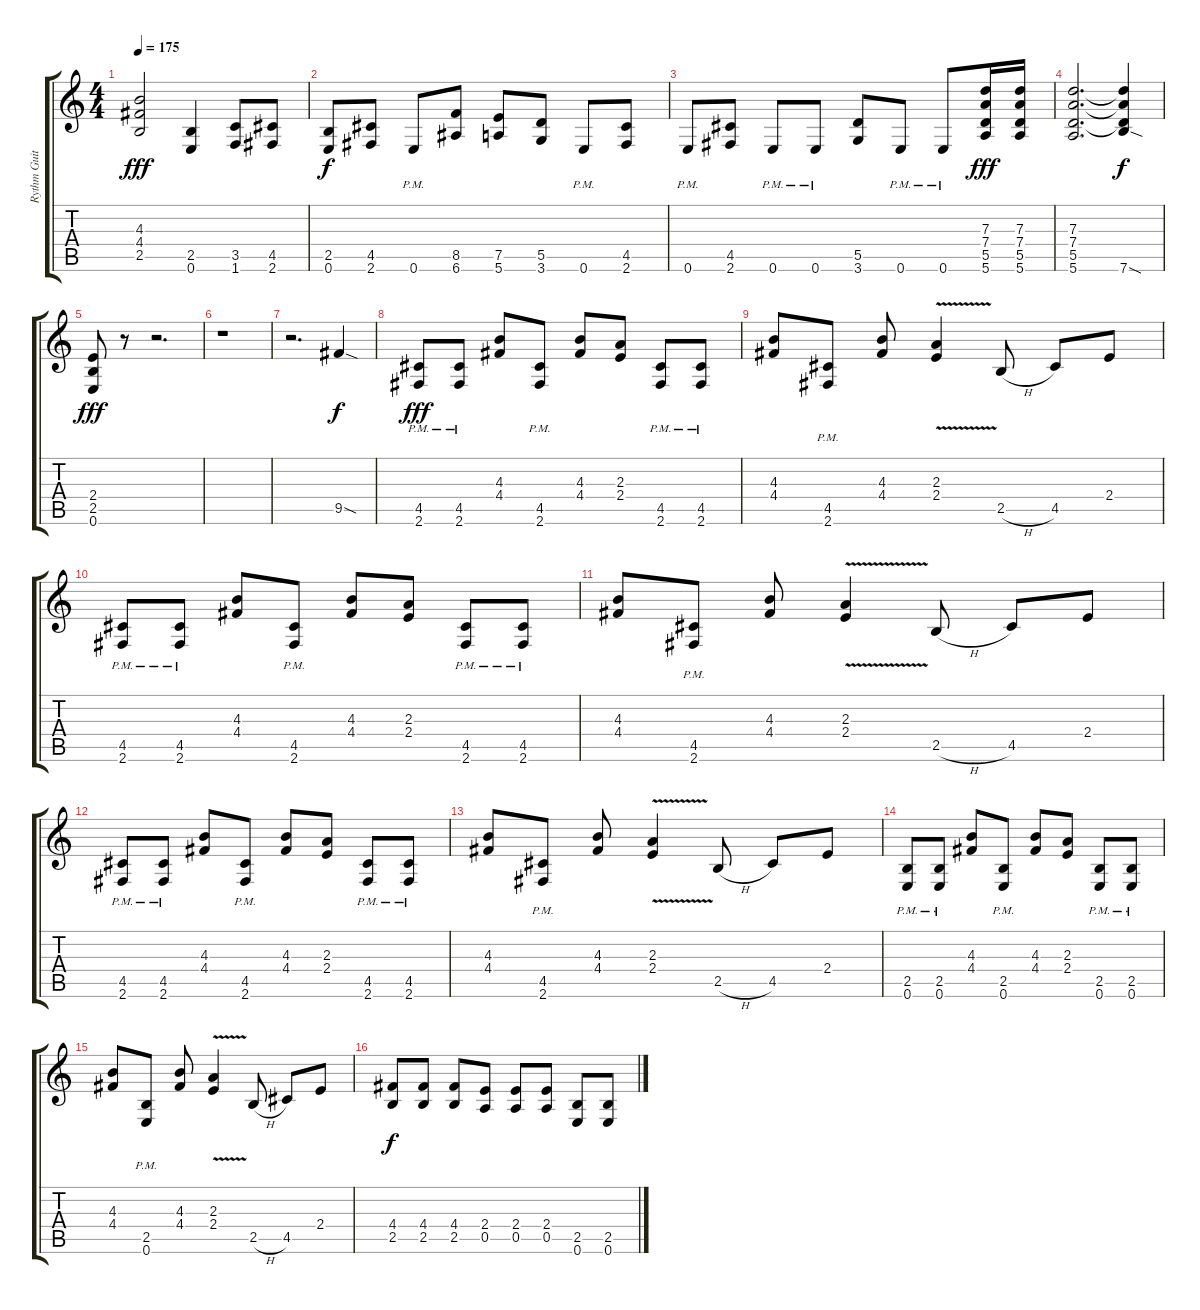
\track ("Rythm Guitar" "Rythm Guit") {instrument distortionguitar}
\staff {score tabs}
\tuning (E4 B3 G3 D3 A2 E2) {hide}
\ts (4 4)
\tempo 175
\clef g2
\ks c
(4.3 4.4 2.5).2{dy fff} (2.5 0.6).4 (3.5 1.6).8 (4.5 2.6).8 |
(2.5 0.6).8{dy f} (4.5 2.6).8 0.6{pm}.8 (8.5 6.6).8 (7.5 5.6).8 (5.5 3.6).8 0.6{pm}.8 (4.5 2.6).8 |
0.6{pm}.8 (4.5 2.6).8 0.6{pm}.8 0.6{pm}.8 (5.5 3.6).8 0.6{pm}.8 0.6{pm}.8 (7.3 7.4 5.5 5.6).16{dy fff} (7.3 7.4 5.5 5.6).16 |
(7.3 7.4 5.5 5.6).2{d} (7.3{t} 7.4{t} 5.5{t} 7.6{sod}).4{dy f} |
(2.4 2.5 0.6).8{dy fff} r.8 r.2{d} |
r.1 |
r.2{d} 9.5{sod}.4{dy f} |
(4.5{pm} 2.6{pm}).8{dy fff} (4.5{pm} 2.6{pm}).8 (4.3 4.4).8 (4.5{pm} 2.6{pm}).8 (4.3 4.4).8 (2.3 2.4).8 (4.5{pm} 2.6{pm}).8 (4.5{pm} 2.6{pm}).8 |
(4.3 4.4).8 (4.5{pm} 2.6{pm}).8 (4.3 4.4).8 (2.3{v} 2.4{v}).4 2.5{h}.8 4.5.8 2.4.8 |
(4.5{pm} 2.6{pm}).8 (4.5{pm} 2.6{pm}).8 (4.3 4.4).8 (4.5{pm} 2.6{pm}).8 (4.3 4.4).8 (2.3 2.4).8 (4.5{pm} 2.6{pm}).8 (4.5{pm} 2.6{pm}).8 |
(4.3 4.4).8 (4.5{pm} 2.6{pm}).8 (4.3 4.4).8 (2.3{v} 2.4{v}).4 2.5{h}.8 4.5.8 2.4.8 |
(4.5{pm} 2.6{pm}).8 (4.5{pm} 2.6{pm}).8 (4.3 4.4).8 (4.5{pm} 2.6{pm}).8 (4.3 4.4).8 (2.3 2.4).8 (4.5{pm} 2.6{pm}).8 (4.5{pm} 2.6{pm}).8 |
(4.3 4.4).8 (4.5{pm} 2.6{pm}).8 (4.3 4.4).8 (2.3{v} 2.4{v}).4 2.5{h}.8 4.5.8 2.4.8 |
(2.5{pm} 0.6{pm}).8 (2.5{pm} 0.6{pm}).8 (4.3 4.4).8 (2.5{pm} 0.6{pm}).8 (4.3 4.4).8 (2.3 2.4).8 (2.5{pm} 0.6{pm}).8 (2.5{pm} 0.6{pm}).8 |
(4.3 4.4).8 (2.5{pm} 0.6{pm}).8 (4.3 4.4).8 (2.3{v} 2.4{v}).4 2.5{h}.8 4.5.8 2.4.8 |
(4.4 2.5).8{dy f} (4.4 2.5).8 (4.4 2.5).8 (2.4 0.5).8 (2.4 0.5).8 (2.4 0.5).8 (2.5 0.6).8 (2.5 0.6).8
